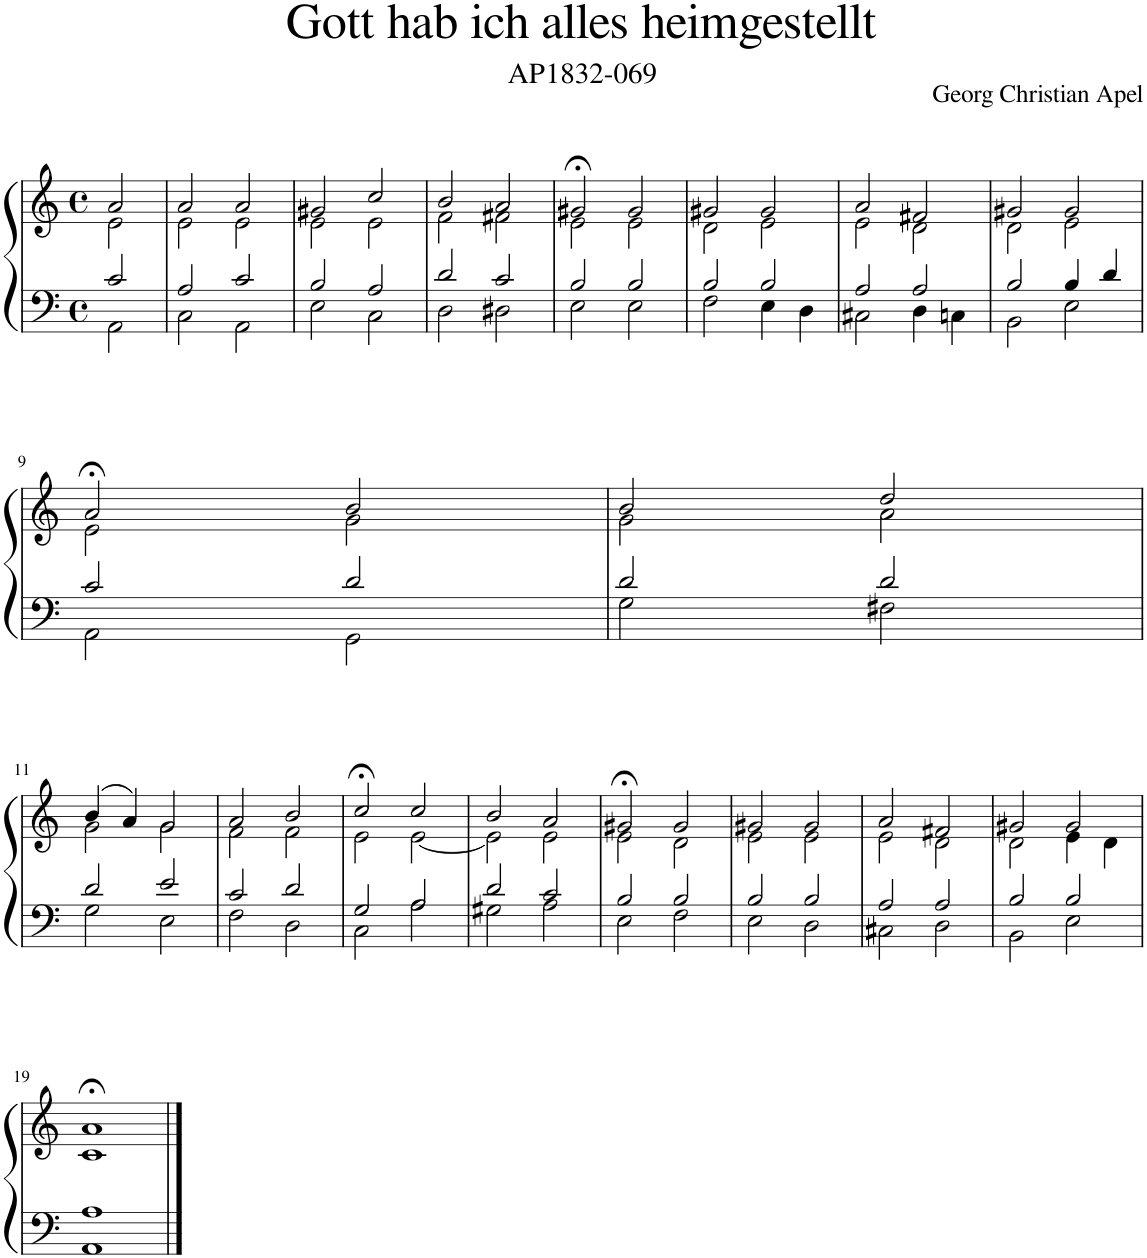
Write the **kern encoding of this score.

**kern	**kern
*part1	*part1
*staff2	*staff1
*I"Piano	*
*I'Pno.	*
*clefF4	*clefG2
*k[]	*k[]
*M4/4	*M4/4
*met(c)	*met(c)
=1	=1
*^	*^
2c/	2AA\	2a/	2e\
=2	=2	=2	=2
2A/	2C\	2a/	2e\
2c/	2AA\	2a/	2e\
=3	=3	=3	=3
2B/	2E\	2g#X/	2e\
2A/	2C\	2cc/	2e\
=4	=4	=4	=4
2d/	2D\	2b/	2f\
2c/	2D#X\	2a/	2f#X\
=5	=5	=5	=5
2B/	2E\	2g#X;</	2e\
2B/	2E\	2g#/	2e\
=6	=6	=6	=6
2B/	2F\	2g#X/	2d\
2B/	4E\	2g#/	2e\
.	4D\	.	.
=7	=7	=7	=7
2A/	2C#X\	2a/	2e\
2A/	4D\	2f#X/	2d\
.	4Cn\	.	.
=8	=8	=8	=8
2B/	2BB\	2g#X/	2d\
4B/	2E\	2g#/	2e\
4d/	.	.	.
!!LO:LB:g=z	!!
=9	=9	=9	=9
2c/	2AA\	2a;</	2e\
2d/	2GG\	2b/	2g\
=10	=10	=10	=10
2d/	2G\	2b/	2g\
2d/	2F#X\	2dd/	2a\
!!LO:LB:g=z	!!
=11	=11	=11	=11
2d/	2G\	(4b/	2g\
.	.	4a/)	.
2e/	2E\	2g/	2g\
=12	=12	=12	=12
2c/	2F\	2a/	2f\
2d/	2D\	2b/	2f\
=13	=13	=13	=13
2G/	2C\	2cc;</	2e\
2A/	2A\	2cc/	[2e\
=14	=14	=14	=14
2d/	2G#X\	2b/	2e\]
2c/	2A\	2a/	2e\
=15	=15	=15	=15
2B/	2E\	2g#X;</	2e\
2B/	2F\	2g#/	2d\
=16	=16	=16	=16
2B/	2E\	2g#X/	2e\
2B/	2D\	2g#/	2e\
=17	=17	=17	=17
2A/	2C#X\	2a/	2e\
2A/	2D\	2f#X/	2d\
=18	=18	=18	=18
2B/	2BB\	2g#X/	2d\
2B/	2E\	2g#/	4e\
.	.	.	4d\
!!LO:LB:g=z	!!
=19	=19	=19	=19
1A	1AA	1a;<	1c
*v	*v	*	*
*	*v	*v
==	==
*-	*-
